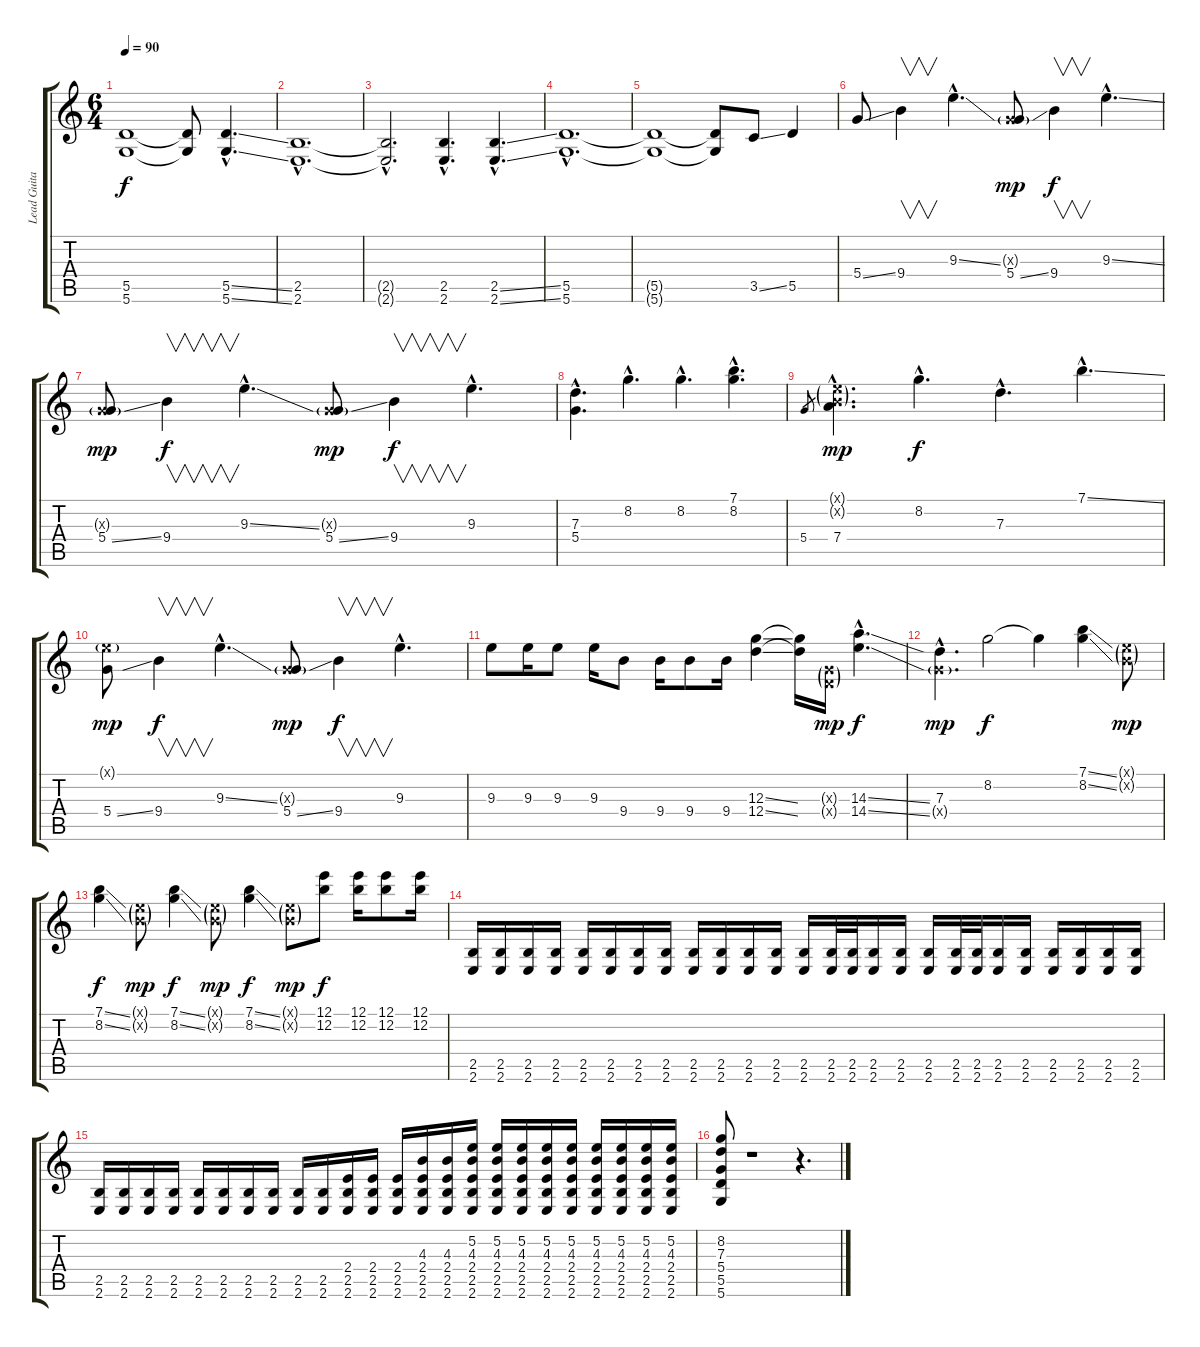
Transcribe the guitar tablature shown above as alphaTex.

\track ("Lead Guitar" "Lead Guita") {instrument distortionguitar}
\staff {score tabs}
\tuning (E4 B3 G3 D3 A2 D2) {hide}
\ts (6 4)
\tempo 90
\clef g2
\ks c
(5.5{t} 5.6{t}).1{dy f} (5.5{t} 5.6{t}).8 (5.5{ss hac} 5.6{ss hac}).4{d volume 10} |
(2.5{hac} 2.6{hac}).1{d volume 10} |
(2.5{hac t} 2.6{hac t}).2{d volume 10} (2.5{hac} 2.6{hac}).4{d volume 10} (2.5{ss hac} 2.6{ss hac}).4{d volume 10} |
(5.5{hac} 5.6{hac}).1{d volume 10} |
(5.5{t} 5.6{t}).1 (5.5{t} 5.6{t}).8 3.5{ss}.8{volume 13 balance 5 instrument distortionguitar} 5.5.4 |
5.4{ss}.8{balance 5} 9.4.4{v} 9.3{ss hac}.4{d} (0.3{g x} 5.4{ss}).8{dy mp} 9.4.4{v dy f} 9.3{ss hac}.4{d} |
(0.3{g x} 5.4{ss}).8{dy mp balance 5} 9.4.4{v dy f} 9.3{ss hac}.4{d} (0.3{g x} 5.4{ss}).8{dy mp} 9.4.4{v dy f} 9.3{hac}.4{d} |
(7.3{hac} 5.4{hac}).4{d balance 5} 8.2{hac}.4{d} 8.2{hac}.4{d} (7.1{hac} 8.2{hac}).4{d} |
5.4.8{gr} (0.1{g hac x} 0.2{g hac x} 7.4{hac}).4{d dy mp balance 5} 8.2{hac}.4{d dy f} 7.3{hac}.4{d} 7.1{ss hac}.4{d} |
(0.1{g x} 5.4{ss}).8{dy mp balance 5} 9.4.4{v dy f} 9.3{ss hac}.4{d} (0.3{g x} 5.4{ss}).8{dy mp} 9.4.4{v dy f} 9.3{hac}.4{d} |
9.3.8{balance 5} 9.3.16 9.3.8 9.3.16 9.4.8 9.4.16 9.4.8 9.4.16 (12.3{ss} 12.4{ss}).4 (12.3{t} 12.4{t}).16 (0.3{g x} 0.4{g x}).16{dy mp} (14.3{ss hac} 14.4{ss hac}).4{d dy f} |
(7.3{hac} 5.4{g hac x}).4{d dy mp balance 5} 8.2.2{dy f} 8.2{t}.4 (7.1{ss} 8.2{ss}).4 (0.1{g x} 0.2{g x}).8{dy mp} |
(7.1{ss} 8.2{ss}).4{dy f balance 5} (0.1{g x} 0.2{g x}).8{dy mp} (7.1{ss} 8.2{ss}).4{dy f} (0.1{g x} 0.2{g x}).8{dy mp} (7.1{ss} 8.2{ss}).4{dy f} (0.1{g x} 0.2{g x}).8{dy mp} (12.1 12.2).8{dy f} (12.1 12.2).16 (12.1 12.2).8 (12.1 12.2).16 |
(2.5 2.6).16{volume 13 balance 8} (2.5 2.6).16 (2.5 2.6).16 (2.5 2.6).16 (2.5 2.6).16 (2.5 2.6).16 (2.5 2.6).16 (2.5 2.6).16 (2.5 2.6).16 (2.5 2.6).16 (2.5 2.6).16 (2.5 2.6).16 (2.5 2.6).16 (2.5 2.6).32 (2.5 2.6).32 (2.5 2.6).16 (2.5 2.6).16 (2.5 2.6).16 (2.5 2.6).32 (2.5 2.6).32 (2.5 2.6).16 (2.5 2.6).16 (2.5 2.6).16 (2.5 2.6).16 (2.5 2.6).16 (2.5 2.6).16 |
(2.5 2.6).16 (2.5 2.6).16 (2.5 2.6).16 (2.5 2.6).16 (2.5 2.6).16 (2.5 2.6).16 (2.5 2.6).16 (2.5 2.6).16 (2.5 2.6).16 (2.5 2.6).16 (2.4 2.5 2.6).16 (2.4 2.5 2.6).16 (2.4 2.5 2.6).16 (4.3 2.4 2.5 2.6).16 (4.3 2.4 2.5 2.6).16 (5.2 4.3 2.4 2.5 2.6).16 (5.2 4.3 2.4 2.5 2.6).16 (5.2 4.3 2.4 2.5 2.6).16 (5.2 4.3 2.4 2.5 2.6).16 (5.2 4.3 2.4 2.5 2.6).16 (5.2 4.3 2.4 2.5 2.6).16 (5.2 4.3 2.4 2.5 2.6).16 (5.2 4.3 2.4 2.5 2.6).16 (5.2 4.3 2.4 2.5 2.6).16 |
(8.2 7.3 5.4 5.5 5.6).8 r.1 r.4{d}
